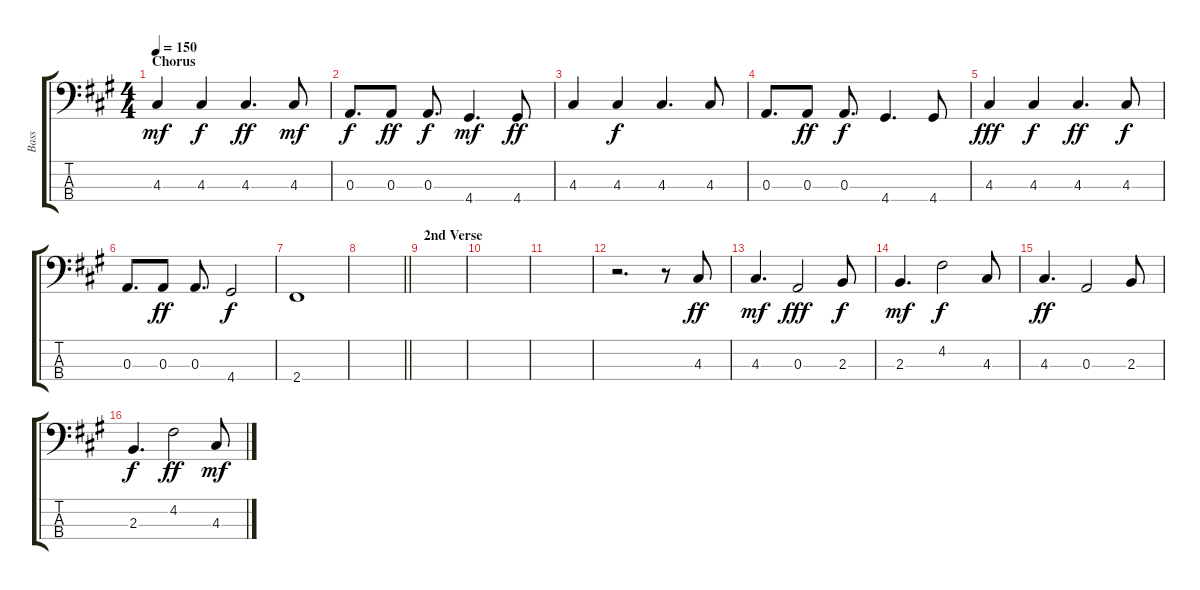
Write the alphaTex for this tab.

\track ("Bass" "Bass") {instrument electricbassfinger}
\staff {score tabs}
\tuning (G2 D2 A1 E1) {hide}
\ts (4 4)
\section ("" "Chorus")
\tempo 150
\clef f4
\ks a
4.3.4{dy mf} 4.3.4{dy f} 4.3.4{d dy ff} 4.3.8{dy mf} |
0.3.8{d dy f} 0.3.8{dy ff} 0.3.8{d dy f} 4.4.4{d dy mf} 4.4.8{dy ff} |
4.3.4 4.3.4{dy f} 4.3.4{d} 4.3.8 |
0.3.8{d} 0.3.8{dy ff} 0.3.8{d dy f} 4.4.4{d} 4.4.8 |
4.3.4{dy fff} 4.3.4{dy f} 4.3.4{d dy ff} 4.3.8{dy f} |
0.3.8{d} 0.3.8{dy ff} 0.3.8{d} 4.4.2{dy f} |
2.4.1 |
\barLineRight lightlight
|
\section ("" "2nd Verse")
|
|
|
r.2{d} r.8 4.3.8{dy ff} |
4.3.4{d dy mf} 0.3.2{dy fff} 2.3.8{dy f} |
2.3.4{d dy mf} 4.2.2{dy f} 4.3.8 |
4.3.4{d dy ff} 0.3.2 2.3.8 |
2.3.4{d dy f} 4.2.2{dy ff} 4.3.8{dy mf}
